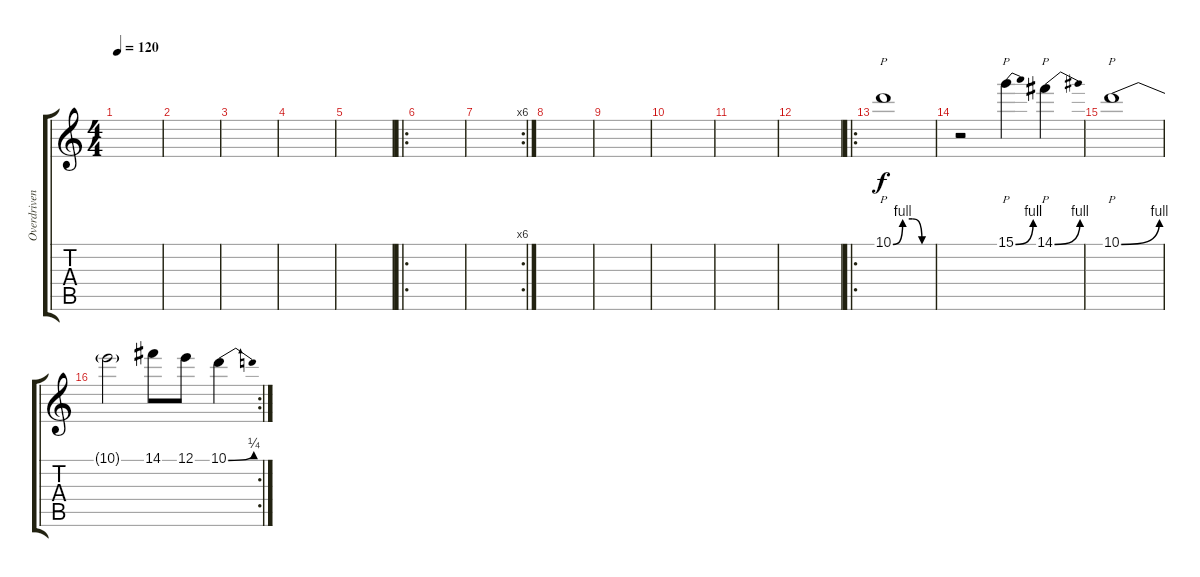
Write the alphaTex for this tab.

\track ("Overdriven Guitar" "Overdriven") {instrument overdrivenguitar}
\staff {score tabs}
\tuning (E4 B3 G3 D3 A2 E2) {hide}
\ts (4 4)
\tempo 120
\clef g2
\ks c
|
|
|
|
|
\ro
|
\rc 6
|
|
|
|
|
|
\ro
10.1{be (custom 0 0 15 4 30 4 45 0 60 0)}.1{p} |
r.2 15.1{be (bend 0 0 60 4)}.4{p} 14.1{be (bend 0 0 60 4)}.4{p} |
10.1{be (bend 0 0 60 4)}.1{p} |
\rc 2
10.1{t}.2 14.1.8 12.1.8 10.1{be (bend 0 0 60 1)}.4
